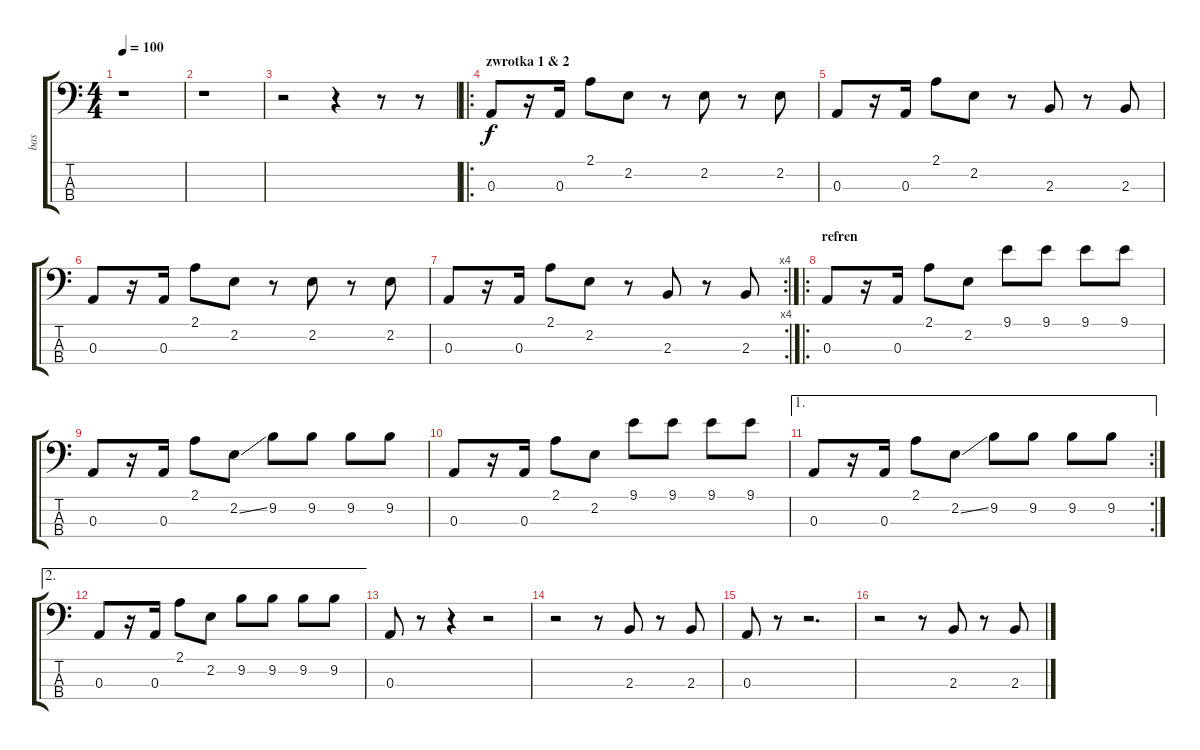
\track ("bas" "bas") {instrument electricbasspick}
\staff {score tabs}
\tuning (G2 D2 A1 E1) {hide}
\ts (4 4)
\tempo 100
\clef f4
\ks c
r.1{dy f} |
r.1 |
r.2 r.4 r.8 r.8 |
\ro
\section ("" "zwrotka 1 & 2")
0.3.8 r.16 0.3.16 2.1.8 2.2.8 r.8 2.2.8 r.8 2.2.8 |
0.3.8 r.16 0.3.16 2.1.8 2.2.8 r.8 2.3.8 r.8 2.3.8 |
0.3.8 r.16 0.3.16 2.1.8 2.2.8 r.8 2.2.8 r.8 2.2.8 |
\rc 4
0.3.8 r.16 0.3.16 2.1.8 2.2.8 r.8 2.3.8 r.8 2.3.8 |
\ro
\section ("" "refren")
0.3.8 r.16 0.3.16 2.1.8 2.2.8 9.1.8 9.1.8 9.1.8 9.1.8 |
0.3.8 r.16 0.3.16 2.1.8 2.2{ss}.8 9.2.8 9.2.8 9.2.8 9.2.8 |
0.3.8 r.16 0.3.16 2.1.8 2.2.8 9.1.8 9.1.8 9.1.8 9.1.8 |
\ae 1
\rc 2
0.3.8 r.16 0.3.16 2.1.8 2.2{ss}.8 9.2.8 9.2.8 9.2.8 9.2.8 |
\ae 2
0.3.8 r.16 0.3.16 2.1.8 2.2.8 9.2.8 9.2.8 9.2.8 9.2.8 |
0.3.8 r.8 r.4 r.2 |
r.2 r.8 2.3.8 r.8 2.3.8 |
0.3.8 r.8 r.2{d} |
r.2 r.8 2.3.8 r.8 2.3.8
